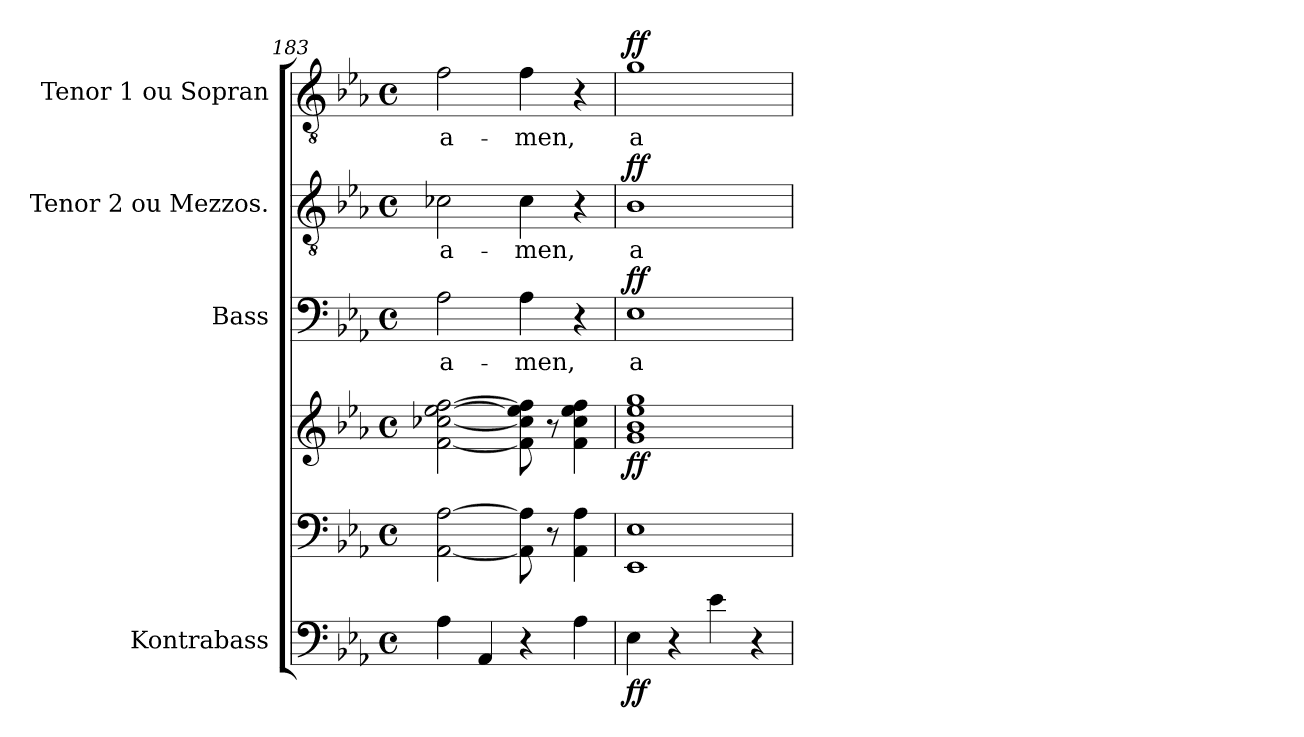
**kern	**dynam	**kern	**kern	**dynam	**kern	**text	**dynam	**kern	**text	**dynam	**kern	**text	**dynam
*part5	*part5	*part4	*part4	*part4	*part3	*part3	*part3	*part2	*part2	*part2	*part1	*part1	*part1
*staff6	*staff6	*staff5	*staff4	*staff4/5	*staff3	*staff3	*staff3	*staff2	*staff2	*staff2	*staff1	*staff1	*staff1
*I"Kontrabass	*	*	*	*	*I"Bass	*	*	*I"Tenor 2 ou Mezzos.	*	*	*I"Tenor 1 ou Sopran	*	*
*I'Kb.	*	*	*	*	*	*	*	*	*	*	*	*	*
*clefF4	*	*clefF4	*clefG2	*	*clefF4	*	*	*clefGv2	*	*	*clefGv2	*	*
*ITrd7c12	*	*	*	*	*	*	*	*	*	*	*	*	*
*k[b-e-a-]	*	*k[b-e-a-]	*k[b-e-a-]	*	*k[b-e-a-]	*	*	*k[b-e-a-]	*	*	*k[b-e-a-]	*	*
*E-:	*	*E-:	*E-:	*	*E-:	*	*	*E-:	*	*	*E-:	*	*
*M4/4	*	*M4/4	*M4/4	*	*M4/4	*	*	*M4/4	*	*	*M4/4	*	*
*met(c)	*	*met(c)	*met(c)	*	*met(c)	*	*	*met(c)	*	*	*met(c)	*	*
=183	=183	=183	=183	=183	=183	=183	=183	=183	=183	=183	=183	=183	=183
!	!	!	!	!	!	!LO:LY:b	!	!	!LO:LY:b	!	!	!LO:LY:b	!
4AA-\	.	[2AA-\ [2A-\	[2f\ [2cc-X\ [2ee-\ [2ff\	.	2A-\	a-	.	2c-X\	a-	.	2f\	a-	.
4AAA-/	.	.	.	.	.	.	.	.	.	.	.	.	.
!	!	!	!	!	!	!LO:LY:b	!	!	!LO:LY:b	!	!	!LO:LY:b	!
4r	.	8AA-\] 8A-\]	8f\] 8cc-\] 8ee-\] 8ff\]	.	4A-\	-men,	.	4c-\	-men,	.	4f\	-men,	.
.	.	8r	8r	.	.	.	.	.	.	.	.	.	.
4AA-\	.	4AA-\ 4A-\	4f\ 4cc-\ 4ee-\ 4ff\	.	4r	.	.	4r	.	.	4r	.	.
=184	=184	=184	=184	=184	=184	=184	=184	=184	=184	=184	=184	=184	=184
!	!LO:DY:b	!	!	!LO:DY:b	!	!LO:LY:b	!LO:DY:a	!	!LO:LY:b	!LO:DY:a	!	!LO:LY:b	!LO:DY:a
4EE-\	ff	1EE- 1E-	1g 1b- 1ee- 1gg	ff	1E-	a-	ff	1B-	a-	ff	1g	a-	ff
4r	.	.	.	.	.	.	.	.	.	.	.	.	.
4E-\	.	.	.	.	.	.	.	.	.	.	.	.	.
4r	.	.	.	.	.	.	.	.	.	.	.	.	.
=	=	=	=	=	=	=	=	=	=	=	=	=	=
*-	*-	*-	*-	*-	*-	*-	*-	*-	*-	*-	*-	*-	*-
